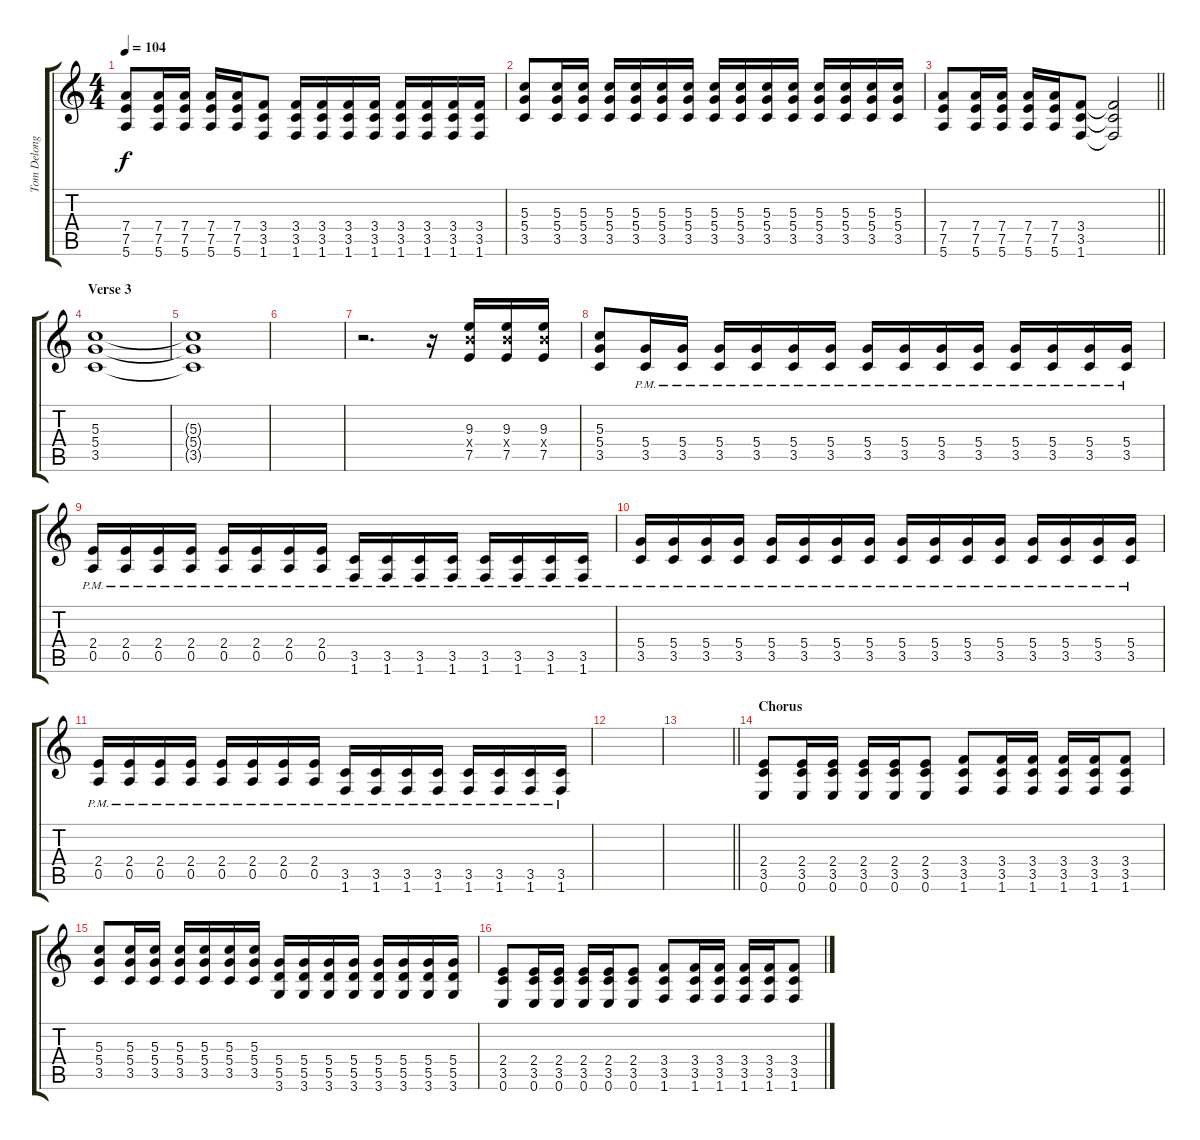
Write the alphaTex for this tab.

\track ("Tom Delonge - Guitar" "Tom Delong") {instrument distortionguitar}
\staff {score tabs}
\tuning (E4 B3 G3 D3 A2 E2) {hide}
\ts (4 4)
\tempo 104
\clef g2
\ks c
(7.4 7.5 5.6).8{dy f} (7.4 7.5 5.6).16 (7.4 7.5 5.6).16 (7.4 7.5 5.6).16 (7.4 7.5 5.6).16 (3.4 3.5 1.6).8 (3.4 3.5 1.6).16 (3.4 3.5 1.6).16 (3.4 3.5 1.6).16 (3.4 3.5 1.6).16 (3.4 3.5 1.6).16 (3.4 3.5 1.6).16 (3.4 3.5 1.6).16 (3.4 3.5 1.6).16 |
(5.3 5.4 3.5).8 (5.3 5.4 3.5).16 (5.3 5.4 3.5).16 (5.3 5.4 3.5).16 (5.3 5.4 3.5).16 (5.3 5.4 3.5).16 (5.3 5.4 3.5).16 (5.3 5.4 3.5).16 (5.3 5.4 3.5).16 (5.3 5.4 3.5).16 (5.3 5.4 3.5).16 (5.3 5.4 3.5).16 (5.3 5.4 3.5).16 (5.3 5.4 3.5).16 (5.3 5.4 3.5).16 |
\barLineRight lightlight
(7.4 7.5 5.6).8 (7.4 7.5 5.6).16 (7.4 7.5 5.6).16 (7.4 7.5 5.6).16 (7.4 7.5 5.6).16 (3.4 3.5 1.6).8 (3.4{t} 3.5{t} 1.6{t}).2 |
\section ("" "Verse 3")
(5.3 5.4 3.5).1{volume 0} |
(5.3{t} 5.4{t} 3.5{t}).1 |
|
r.2{d volume 11} r.16 (9.3 9.4{x} 7.5).16 (9.3 9.4{x} 7.5).16 (9.3 9.4{x} 7.5).16 |
(5.3 5.4 3.5).8 (5.4{pm} 3.5{pm}).16 (5.4{pm} 3.5{pm}).16 (5.4{pm} 3.5{pm}).16 (5.4{pm} 3.5{pm}).16 (5.4{pm} 3.5{pm}).16 (5.4{pm} 3.5{pm}).16 (5.4{pm} 3.5{pm}).16 (5.4{pm} 3.5{pm}).16 (5.4{pm} 3.5{pm}).16 (5.4{pm} 3.5{pm}).16 (5.4{pm} 3.5{pm}).16 (5.4{pm} 3.5{pm}).16 (5.4{pm} 3.5{pm}).16 (5.4{pm} 3.5{pm}).16 |
(2.4{pm} 0.5{pm}).16 (2.4{pm} 0.5{pm}).16 (2.4{pm} 0.5{pm}).16 (2.4{pm} 0.5{pm}).16 (2.4{pm} 0.5{pm}).16 (2.4{pm} 0.5{pm}).16 (2.4{pm} 0.5{pm}).16 (2.4{pm} 0.5{pm}).16 (3.5{pm} 1.6{pm}).16 (3.5{pm} 1.6{pm}).16 (3.5{pm} 1.6{pm}).16 (3.5{pm} 1.6{pm}).16 (3.5{pm} 1.6{pm}).16 (3.5{pm} 1.6{pm}).16 (3.5{pm} 1.6{pm}).16 (3.5{pm} 1.6{pm}).16 |
(5.4{pm} 3.5{pm}).16 (5.4{pm} 3.5{pm}).16 (5.4{pm} 3.5{pm}).16 (5.4{pm} 3.5{pm}).16 (5.4{pm} 3.5{pm}).16 (5.4{pm} 3.5{pm}).16 (5.4{pm} 3.5{pm}).16 (5.4{pm} 3.5{pm}).16 (5.4{pm} 3.5{pm}).16 (5.4{pm} 3.5{pm}).16 (5.4{pm} 3.5{pm}).16 (5.4{pm} 3.5{pm}).16 (5.4{pm} 3.5{pm}).16 (5.4{pm} 3.5{pm}).16 (5.4{pm} 3.5{pm}).16 (5.4{pm} 3.5{pm}).16 |
(2.4{pm} 0.5{pm}).16 (2.4{pm} 0.5{pm}).16 (2.4{pm} 0.5{pm}).16 (2.4{pm} 0.5{pm}).16 (2.4{pm} 0.5{pm}).16 (2.4{pm} 0.5{pm}).16 (2.4{pm} 0.5{pm}).16 (2.4{pm} 0.5{pm}).16 (3.5{pm} 1.6{pm}).16 (3.5{pm} 1.6{pm}).16 (3.5{pm} 1.6{pm}).16 (3.5{pm} 1.6{pm}).16 (3.5{pm} 1.6{pm}).16 (3.5{pm} 1.6{pm}).16 (3.5{pm} 1.6{pm}).16 (3.5{pm} 1.6{pm}).16 |
|
\barLineRight lightlight
|
\section ("" "Chorus")
(2.4 3.5 0.6).8 (2.4 3.5 0.6).16 (2.4 3.5 0.6).16 (2.4 3.5 0.6).16 (2.4 3.5 0.6).16 (2.4 3.5 0.6).8 (3.4 3.5 1.6).8 (3.4 3.5 1.6).16 (3.4 3.5 1.6).16 (3.4 3.5 1.6).16 (3.4 3.5 1.6).16 (3.4 3.5 1.6).8 |
(5.3 5.4 3.5).8 (5.3 5.4 3.5).16 (5.3 5.4 3.5).16 (5.3 5.4 3.5).16 (5.3 5.4 3.5).16 (5.3 5.4 3.5).16 (5.3 5.4 3.5).16 (5.4 5.5 3.6).16 (5.4 5.5 3.6).16 (5.4 5.5 3.6).16 (5.4 5.5 3.6).16 (5.4 5.5 3.6).16 (5.4 5.5 3.6).16 (5.4 5.5 3.6).16 (5.4 5.5 3.6).16 |
(2.4 3.5 0.6).8 (2.4 3.5 0.6).16 (2.4 3.5 0.6).16 (2.4 3.5 0.6).16 (2.4 3.5 0.6).16 (2.4 3.5 0.6).8 (3.4 3.5 1.6).8 (3.4 3.5 1.6).16 (3.4 3.5 1.6).16 (3.4 3.5 1.6).16 (3.4 3.5 1.6).16 (3.4 3.5 1.6).8
